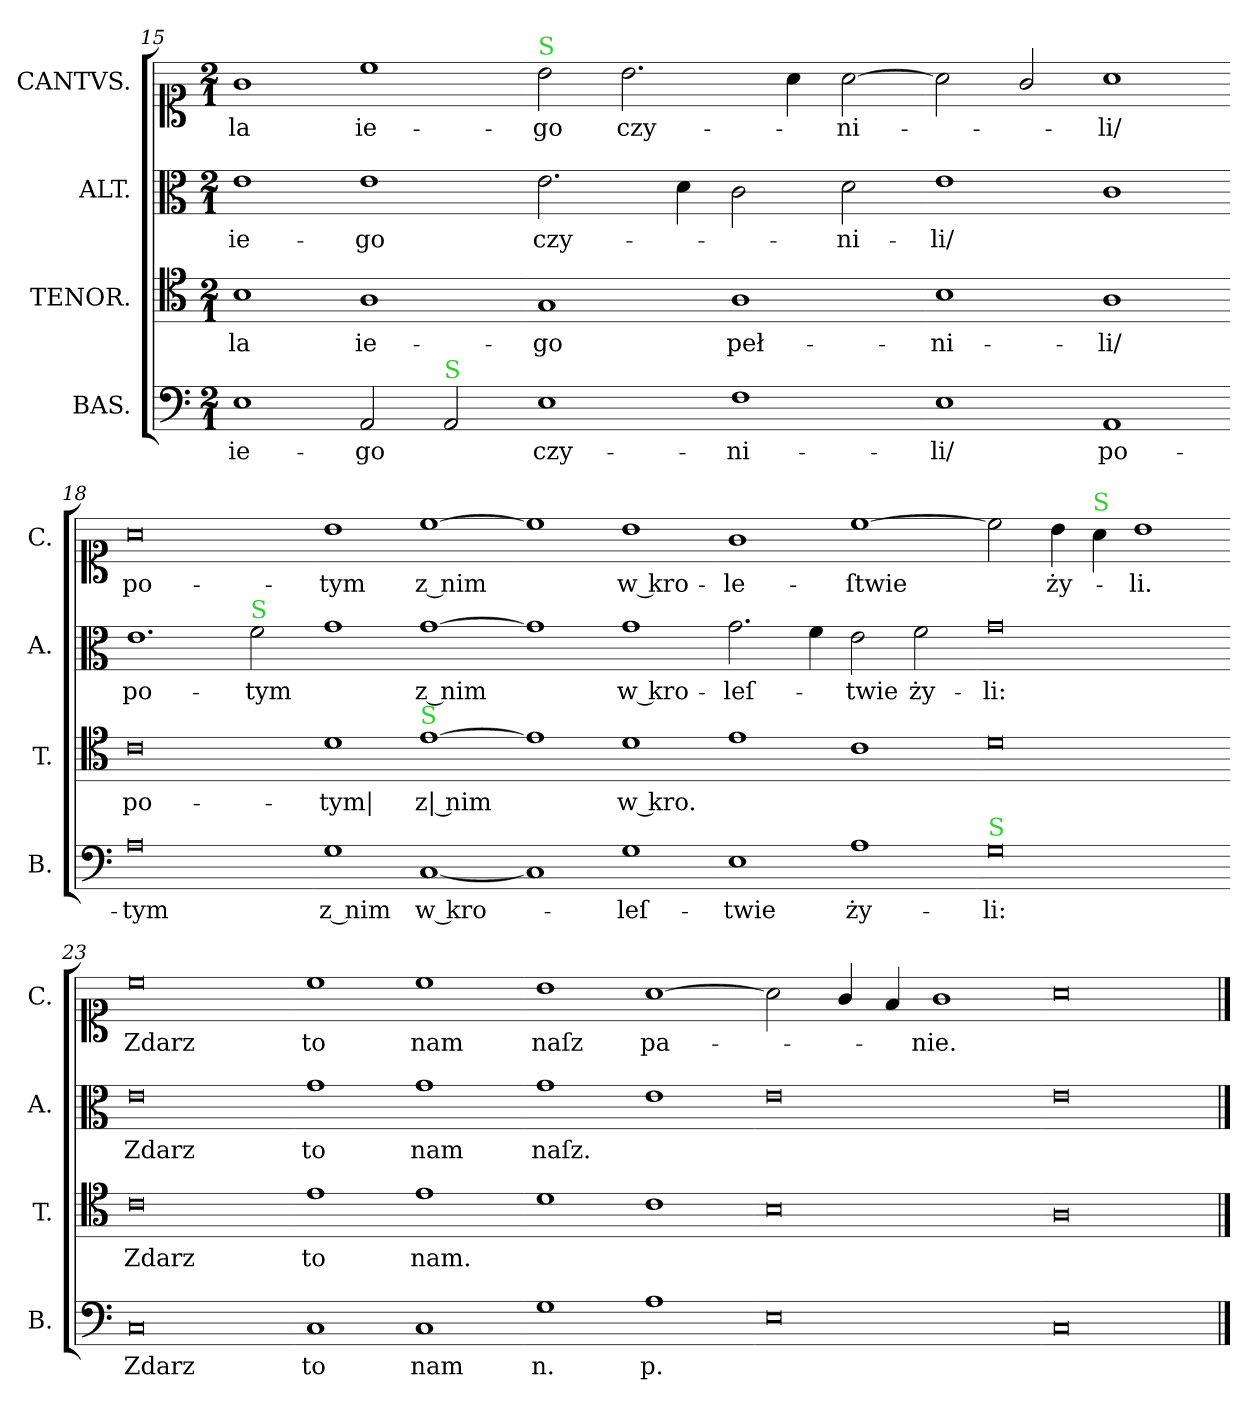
**kern	**text	**kern	**text	**kern	**text	**kern	**text
*part4	*part4	*part3	*part3	*part2	*part2	*part1	*part1
*staff4	*staff4	*staff3	*staff3	*staff2	*staff2	*staff1	*staff1
*I"BAS.	*	*I"TENOR.	*	*I"ALT.	*	*I"CANTVS.	*
*I'B.	*	*I'T.	*	*I'A.	*	*I'C.	*
*clefF4	*	*clefC4	*	*clefC3	*	*clefC1	*
*k[]	*	*k[]	*	*k[]	*	*k[]	*
*a:	*	*a:	*	*a:	*	*a:	*
*M2/1	*	*M2/1	*	*M2/1	*	*M2/1	*
=15	=15	=15	=15	=15	=15	=15	=15
1E	ie-	1B	-la	1e	ie-	1g	-la
2AA/	-go	1A	ie-	1e	-go	1cc	ie-
!LO:TX:a:color=limegreen:t=S	!	!	!	!	!	!	!
2AA/	.	.	.	.	.	.	.
=16-	=16-	=16-	=16-	=16-	=16-	=16-	=16-
!	!	!	!	!	!	!LO:TX:a:color=limegreen:t=S	!
1E	czy-	1G	-go	2.e\	czy-	2b\	-go
.	.	.	.	.	.	2.b\	czy-
.	.	.	.	4d\	.	.	.
1F	-ni-	1A	peł-	2c\	.	.	.
.	.	.	.	.	.	4a\	.
.	.	.	.	2d\	-ni-	[2a\	-ni-
=17-	=17-	=17-	=17-	=17-	=17-	=17-	=17-
1E	-li/	1B	-ni-	1e	-li/	2a\]	.
.	.	.	.	.	.	2g/	.
1AA	po-	1A	-li/	1c	.	1a	-li/
=18-	=18-	=18-	=18-	=18-	=18-	=18-	=18-
0A	-tym	0c	po-	1.e	po-	0a	po-
!	!	!	!	!LO:TX:a:color=limegreen:t=S	!	!	!
.	.	.	.	2f\	-tym	.	.
=19-	=19-	=19-	=19-	=19-	=19-	=19-	=19-
1G	z nim	1d	-tym|	1g	.	1b	-tym
!	!	!LO:TX:a:color=limegreen:t=S	!	!	!	!	!
[1C	w kro-	[1e	z| nim	[1g	z nim	[1cc	z nim
=20-	=20-	=20-	=20-	=20-	=20-	=20-	=20-
1C]	.	1e]	.	1g]	.	1cc]	.
1G	-leſ-	1d	w kro.	1g	w kro-	1b	w kro-
=21-	=21-	=21-	=21-	=21-	=21-	=21-	=21-
1E	-twie	1e	.	2.g\	-leſ-	1g	-le-
.	.	.	.	4f\	.	.	.
1A	ży-	1c	.	2e\	-twie	[1cc	-ſtwie
.	.	.	.	2f\	ży-	.	.
=22-	=22-	=22-	=22-	=22-	=22-	=22-	=22-
!LO:TX:a:color=limegreen:t=S	!	!	!	!	!	!	!
0G	-li:	0d	.	0g	-li:	2cc]	.
.	.	.	.	.	.	4b\	ży-
!	!	!	!	!	!	!LO:TX:a:color=limegreen:t=S	!
.	.	.	.	.	.	4a\	.
.	.	.	.	.	.	1b	-li.
=23-	=23-	=23-	=23-	=23-	=23-	=23-	=23-
0C	Zdarz	0c	Zdarz	0e	Zdarz	0cc	Zdarz
=24-	=24-	=24-	=24-	=24-	=24-	=24-	=24-
1C	to	1e	to	1g	to	1cc	to
1C	nam	1e	nam.	1g	nam	1cc	nam
=25-	=25-	=25-	=25-	=25-	=25-	=25-	=25-
1G	n.	1d	.	1g	naſz.	1b	naſz
1A	p.	1c	.	1e	.	[1a	pa-
=26-	=26-	=26-	=26-	=26-	=26-	=26-	=26-
0E	.	0B	.	0e	.	2a]	.
.	.	.	.	.	.	4g/	.
.	.	.	.	.	.	4f/	.
.	.	.	.	.	.	1g	-nie.
=27-	=27-	=27-	=27-	=27-	=27-	=27-	=27-
0C	.	0A	.	0e	.	0a	.
==	==	==	==	==	==	==	==
*-	*-	*-	*-	*-	*-	*-	*-
